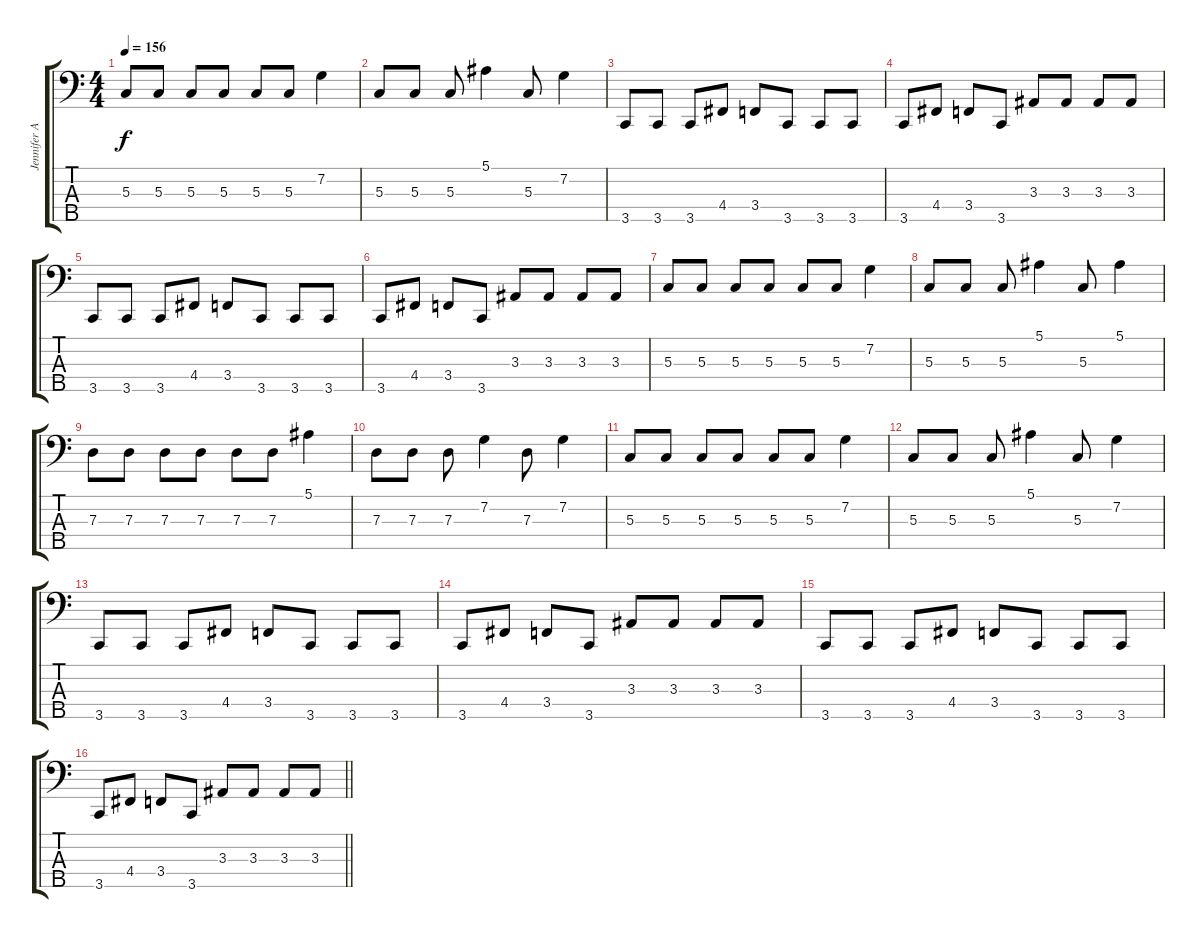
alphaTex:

\track ("Jennifer Arroyo" "Jennifer A") {instrument electricbassfinger}
\staff {score tabs}
\tuning (F2 C2 G1 D1 A0) {hide}
\ts (4 4)
\tempo 156
\clef f4
\ks c
5.3.8{dy f} 5.3.8 5.3.8 5.3.8 5.3.8 5.3.8 7.2.4 |
5.3.8 5.3.8 5.3.8 5.1.4 5.3.8 7.2.4 |
3.5.8 3.5.8 3.5.8 4.4.8 3.4.8 3.5.8 3.5.8 3.5.8 |
3.5.8 4.4.8 3.4.8 3.5.8 3.3.8 3.3.8 3.3.8 3.3.8 |
3.5.8 3.5.8 3.5.8 4.4.8 3.4.8 3.5.8 3.5.8 3.5.8 |
3.5.8 4.4.8 3.4.8 3.5.8 3.3.8 3.3.8 3.3.8 3.3.8 |
5.3.8 5.3.8 5.3.8 5.3.8 5.3.8 5.3.8 7.2.4 |
5.3.8 5.3.8 5.3.8 5.1.4 5.3.8 5.1.4 |
7.3.8 7.3.8 7.3.8 7.3.8 7.3.8 7.3.8 5.1.4 |
7.3.8 7.3.8 7.3.8 7.2.4 7.3.8 7.2.4 |
5.3.8 5.3.8 5.3.8 5.3.8 5.3.8 5.3.8 7.2.4 |
5.3.8 5.3.8 5.3.8 5.1.4 5.3.8 7.2.4 |
3.5.8 3.5.8 3.5.8 4.4.8 3.4.8 3.5.8 3.5.8 3.5.8 |
3.5.8 4.4.8 3.4.8 3.5.8 3.3.8 3.3.8 3.3.8 3.3.8 |
3.5.8 3.5.8 3.5.8 4.4.8 3.4.8 3.5.8 3.5.8 3.5.8 |
\barLineRight lightlight
3.5.8 4.4.8 3.4.8 3.5.8 3.3.8 3.3.8 3.3.8 3.3.8
